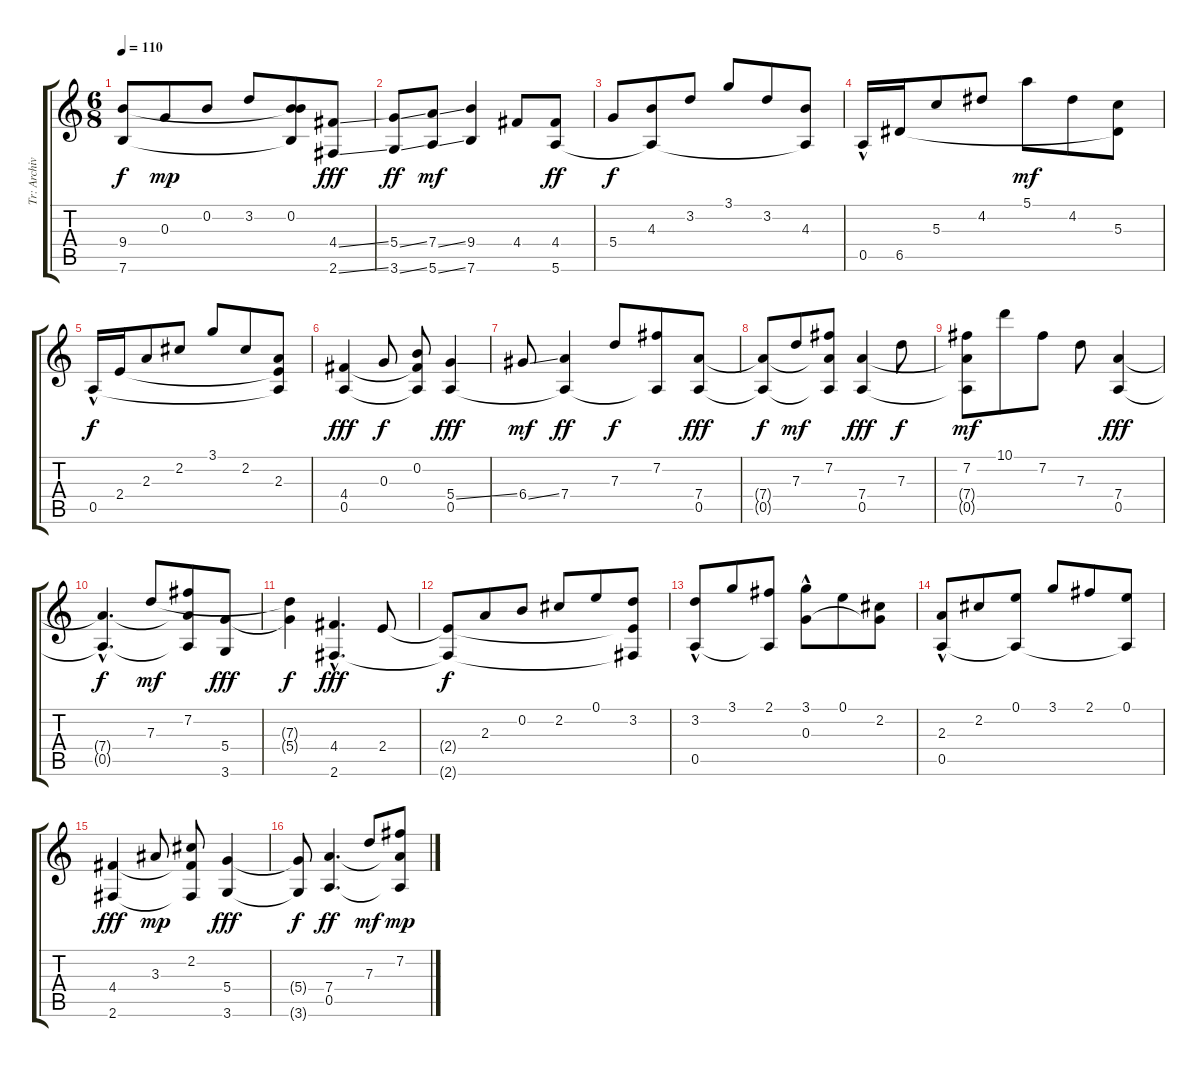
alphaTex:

\track ("Tr: Archivo RUEDAGUA" "Tr: Archiv") {instrument acousticguitarnylon}
\staff {score tabs}
\tuning (E4 B3 G3 D3 A2 E2) {hide}
\ts (6 8)
\tempo 110
\clef g2
\ks c
(9.4{t} 7.6{t}).8{dy f} 0.3.8{dy mp} 0.2.8 3.2.8 (0.2 9.4{t} 7.6{t}).8 (4.4{ss} 2.6{ss}).8{dy fff} |
(5.4{ss} 3.6{ss}).8{dy ff} (7.4{ss} 5.6{ss}).8{dy mf} (9.4 7.6).4 4.4.8 (4.4 5.6).8{dy ff} |
5.4.8{dy f} (4.3 5.6{t}).8 3.2.8 3.1.8 3.2.8 (4.3 5.6{t}).8 |
0.5{hac}.16 6.5.16 5.3.8 4.2.8 5.1.8{dy mf} 4.2.8 (5.3 6.5{t}).8 |
0.5{hac}.16{dy f} 2.4.16 2.3.8 2.2.8 3.1.8 2.2.8 (2.3 2.4{t} 0.5{t}).8 |
(4.4 0.5).4{dy fff} 0.3.8{dy f} (0.2 4.4{t} 0.5{t}).8 (5.4{ss} 0.5).4{dy fff} |
6.4{ss}.8{dy mf} (7.4 0.5{t}).4{dy ff} 7.3.8{dy f} (7.2 0.5{t}).8 (7.4 0.5).8{dy fff} |
(7.4{t} 0.5{t}).8{dy f} 7.3.8{dy mf} (7.2 7.4{t} 0.5{t}).8 (7.4 0.5).4{dy fff} 7.3.8{dy f} |
(7.2 7.4{t} 0.5{t}).8{dy mf} 10.1.8 7.2.8 7.3.8 (7.4 0.5).4{dy fff} |
(7.4{hac t} 0.5{hac t}).4{d dy f} 7.3.8{dy mf} (7.2 7.4{t} 0.5{t}).8 (5.4 3.6).8{dy fff} |
(7.3{t} 5.4{t}).4{dy f} (4.4{hac} 2.6{hac}).4{d dy fff} 2.4.8 |
(2.4{t} 2.6{t}).8{dy f} 2.3.8 0.2.8 2.2.8 0.1.8 (3.2 2.4{t} 2.6{t}).8 |
(3.2 0.5{hac}).8 3.1.8 (2.1 0.5{t}).8 (3.1 0.3{hac}).8 0.1.8 (2.2 0.3{t}).8 |
(2.3 0.5{hac}).8 2.2.8 (0.1 0.5{t}).8 3.1.8 2.1.8 (0.1 0.5{t}).8 |
(4.4 2.6).4{dy fff} 3.3.8{dy mp} (2.2 4.4{t} 2.6{t}).8 (5.4 3.6).4{dy fff} |
(5.4{t} 3.6{t}).8{dy f} (7.4 0.5).4{d dy ff} 7.3.8{dy mf} (7.2 7.4{t} 0.5{t}).8{dy mp}
